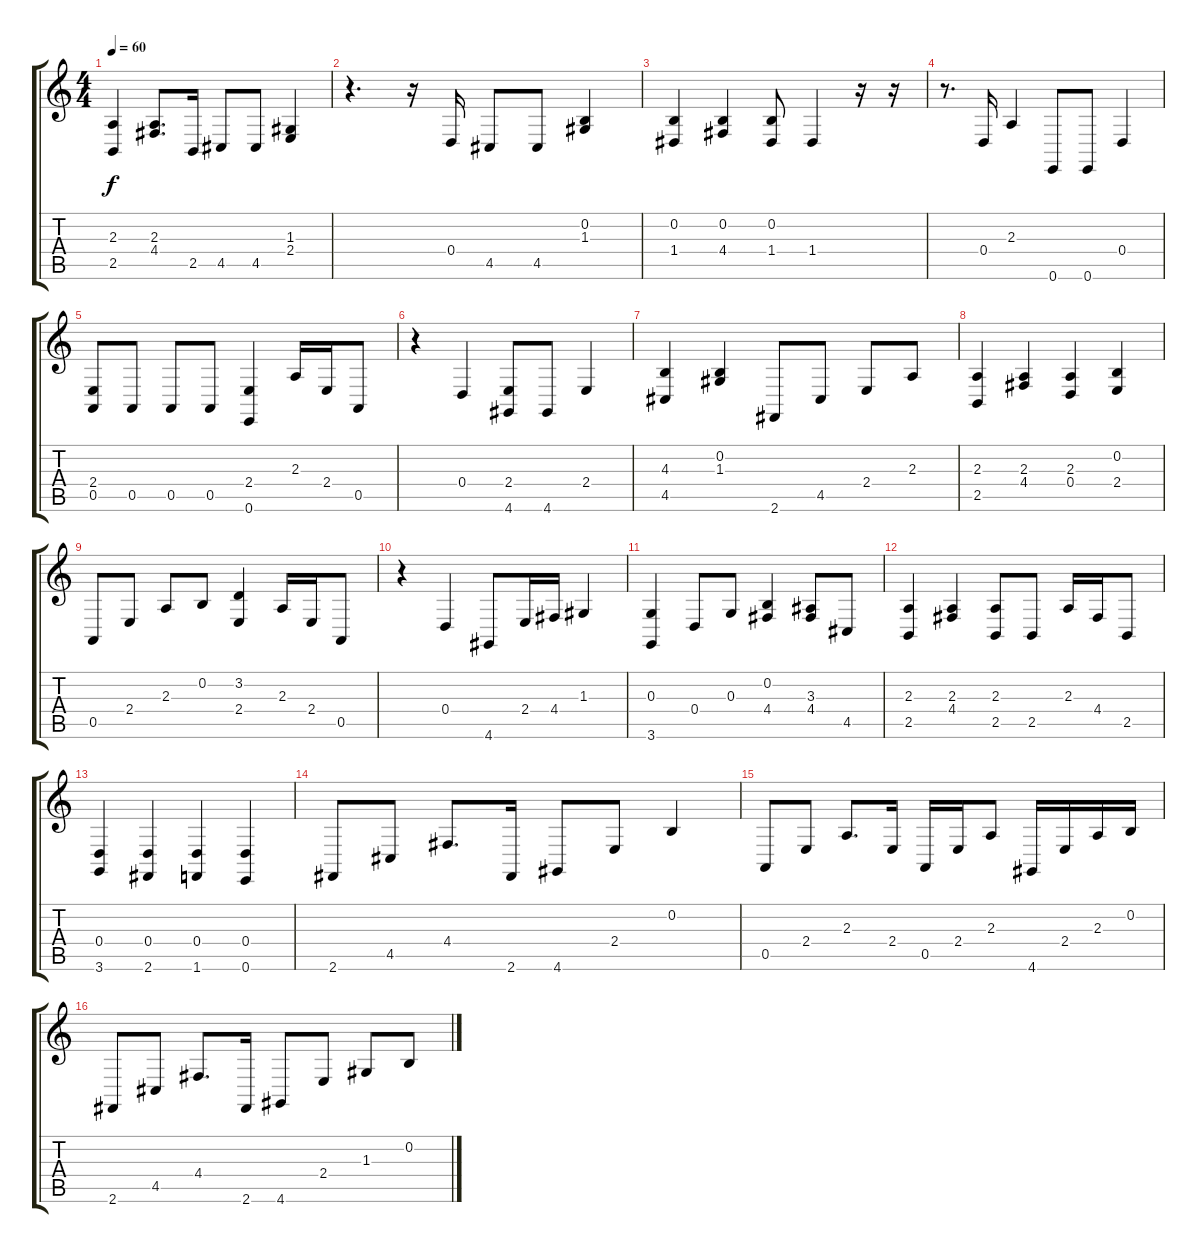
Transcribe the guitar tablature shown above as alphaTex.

\track "" {instrument brightacousticpiano}
\staff {score tabs}
\tuning (E4 B3 G3 D3 A2 E2) {hide}
\ts (4 4)
\tempo 60
\clef g2
\ks c
(2.3 2.5).4{dy f} (2.3 4.4).8{d} 2.5.16 4.5.8 4.5.8 (1.3 2.4).4 |
r.4{d} r.16 0.4.16 4.5.8 4.5.8 (0.2 1.3).4 |
(0.2 1.4).4 (0.2 4.4).4 (0.2 1.4).8 1.4.4 r.16 r.16 |
r.8{d} 0.4.16 2.3.4 0.6.8 0.6.8 0.4.4 |
(2.4 0.5).8 0.5.8 0.5.8 0.5.8 (2.4 0.6).4 2.3.16 2.4.16 0.5.8 |
r.4 0.4.4 (2.4 4.6).8 4.6.8 2.4.4 |
(4.3 4.5).4 (0.2 1.3).4 2.6.8 4.5.8 2.4.8 2.3.8 |
(2.3 2.5).4 (2.3 4.4).4 (2.3 0.4).4 (0.2 2.4).4 |
0.5.8 2.4.8 2.3.8 0.2.8 (3.2 2.4).4 2.3.16 2.4.16 0.5.8 |
r.4 0.4.4 4.6.8 2.4.16 4.4.16 1.3.4 |
(0.3 3.6).4 0.4.8 0.3.8 (0.2 4.4).4 (3.3 4.4).8 4.5.8 |
(2.3 2.5).4 (2.3 4.4).4 (2.3 2.5).8 2.5.8 2.3.16 4.4.16 2.5.8 |
(0.4 3.6).4 (0.4 2.6).4 (0.4 1.6).4 (0.4 0.6).4 |
2.6.8 4.5.8 4.4.8{d} 2.6.16 4.6.8 2.4.8 0.2.4 |
0.5.8 2.4.8 2.3.8{d} 2.4.16 0.5.16 2.4.16 2.3.8 4.6.16 2.4.16 2.3.16 0.2.16 |
2.6.8 4.5.8 4.4.8{d} 2.6.16 4.6.8 2.4.8 1.3.8 0.2.8
